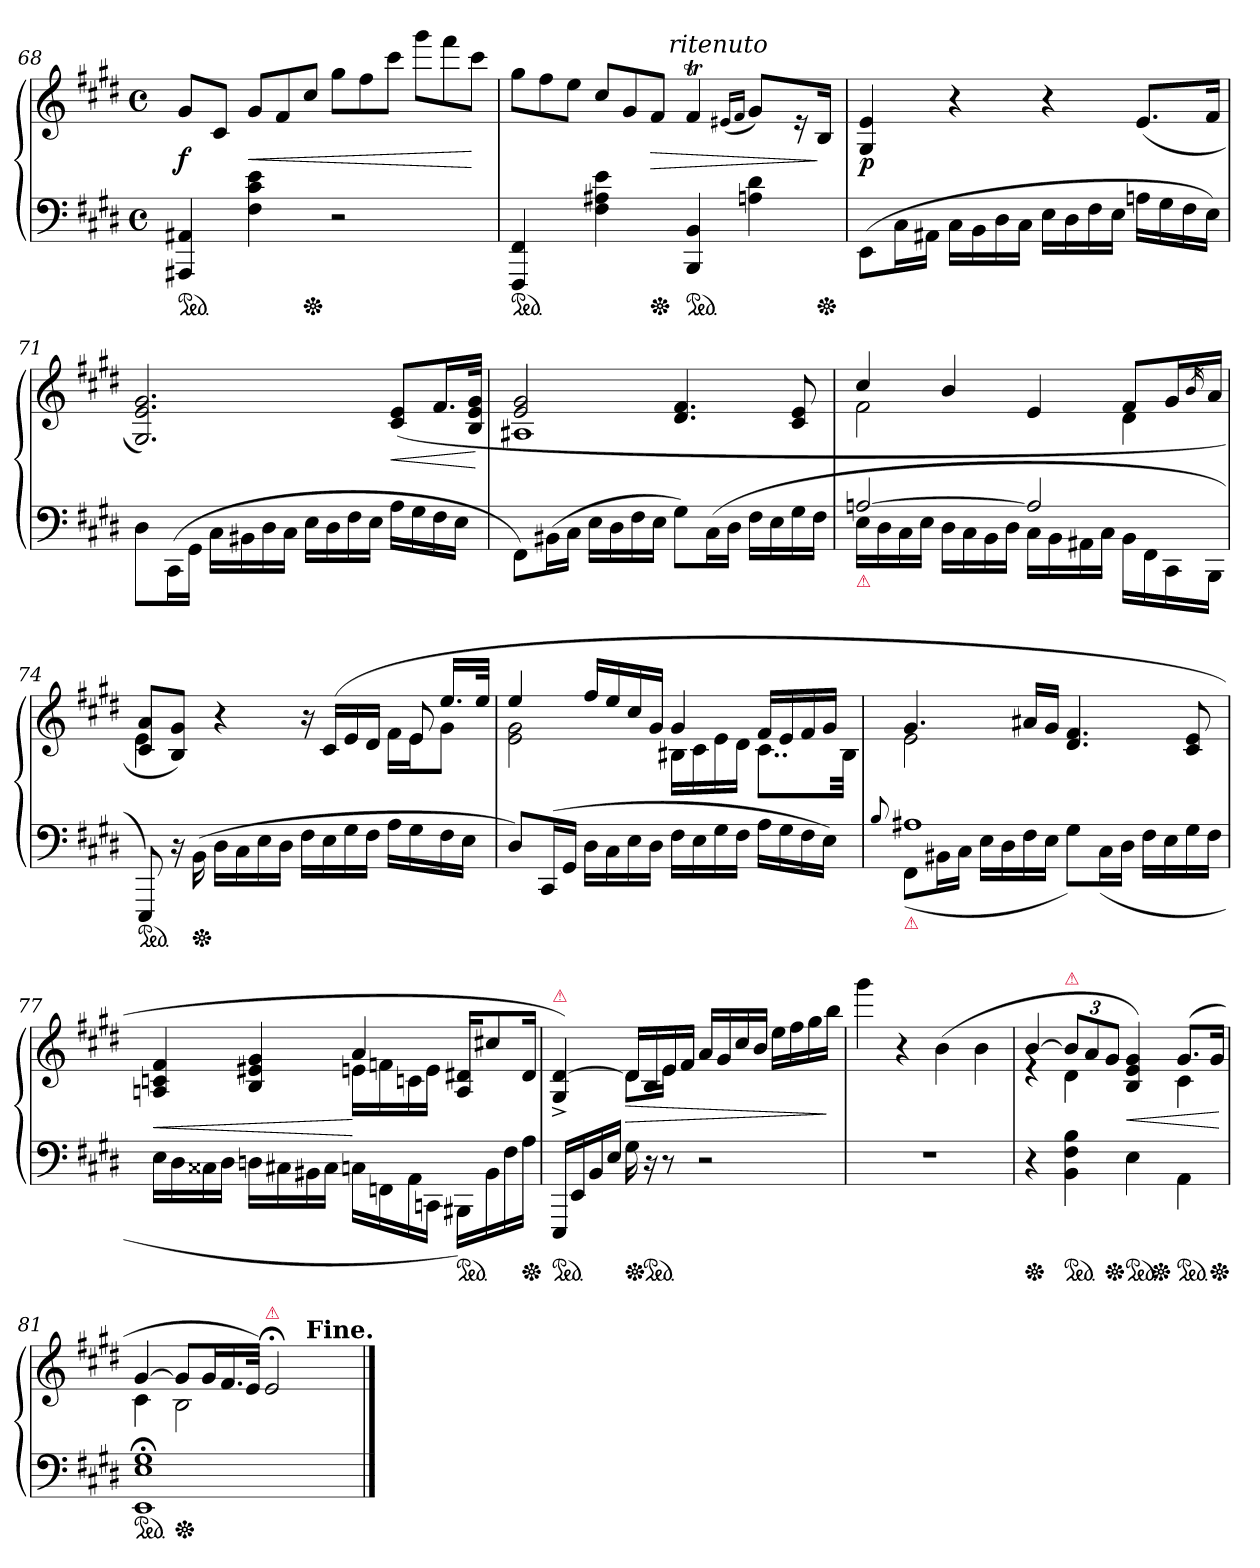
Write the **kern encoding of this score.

**kern	**kern	**dynam
*part1	*part1	*part1
*staff2	*staff1	*staff1/2
*clefF4	*clefG2	*
*k[f#c#g#d#]	*k[f#c#g#d#]	*
*E:	*E:	*
*M4/4	*M4/4	*
*met(c)	*met(c)	*
*ped	*	*
=68	=68	=68
4AAA#X 4AA#X	8g#L	f
.	8c#J	.
*	*Xtuplet	*
4F# 4c# 4e	12g#L	<
.	12f#	.
*Xped	*	*
.	12cc#J	.
2r	12gg#L	.
.	12ff#	.
.	12ccc#J	.
.	12ggg#L	.
.	12fff#	.
.	12ccc#J	[
=69	=69	=69
*	*^	*
*ped	*	*	*
4FFF# 4FF#	12gg#L	3ryy	.
.	12ff#	.	.
.	12eeJ	.	.
4F# 4A#X 4e	12cc#L	.	.
.	12g#	12.ryy	.
*Xped	*	*	*
.	12f#J	.	>
!	!	!LO:TX:a:i:t=ritenuto	!
.	.	3ryy	.
*ped	*	*	*
4BBB 4BB	4f#T	.	.
.	(<16qe#X/LL	.	.
.	16qf#/JJ	.	.
4An 4d#	8g#L)	.	.
.	.	6ryy	.
.	16r	.	.
*Xped	*	*	*
.	16BJk	.	]
.	.	24ryy	.
=70	=70	=70	=70
!	!LO:TX:a:t=in tempo	!	!
*	*v	*v	*
(>8EE\L	4G#/ 4e/	p
16C#\L	.	.
16AA#X\JJ	.	.
16C#\LL	4r	.
16BB	.	.
16D#	.	.
16C#JJ	.	.
16ELL	4r	.
16D#	.	.
16F#	.	.
16EJJ	.	.
16AnLL	(>8.eL	.
16G#	.	.
16F#	.	.
16EJJ)	16f#Jk	.
=71	=71	=71
8D#\L	2.G#/ 2.e/ 2.g#/)	.
(>16CC#\L	.	.
16GG#\JJ	.	.
16C#\LL	.	.
16BB#X\	.	.
16D#\	.	.
16C#\JJ	.	.
16E\LL	.	.
16D#\	.	.
16F#\	.	.
16E\JJ	.	.
16ALL	(>8c# 8eL	<
16G#	.	.
16F#	16.f#L	.
16EJJ	.	.
.	32B 32e 32g#JJk	.
.	.	[
=72	=72	=72
*	*^	*
8FF#\L)	2e 2g#	1A#X	.
(>16BB#XL	.	.	.
16C#JJ	.	.	.
16ELL	.	.	.
16D#	.	.	.
16F#	.	.	.
16EJJ	.	.	.
8G#L)	4.d# 4.f#	.	.
(>16C#L	.	.	.
16D#JJ	.	.	.
16F#LL	.	.	.
16E	.	.	.
16G#	8c# 8e	.	.
16F#JJ	.	.	.
=73	=73	=73	=73
*^	*	*	*
!LO:TX:b:color=crimson:t=⚠	!	!	!	!
[2An	16ELL	4cc#	2f#	.
.	16D#	.	.	.
.	16C#	.	.	.
.	16EJJ	.	.	.
.	16D#LL	4b	.	.
.	16C#	.	.	.
.	16BB	.	.	.
.	16D#JJ	.	.	.
2A]	16C#LL	4e	4rcyy	.
.	16BB	.	.	.
.	16AA#X	.	.	.
.	16C#JJ	.	.	.
.	16BBLL	8f#L	4d#	.
.	16FF#	.	.	.
.	16CC#	16g#L	.	.
.	.	16qb/	.	.
.	16BBBJJ	16aJJ	.	.
*v	*v	*	*	*
=74	=74	=74	=74
*	*	*^	*
*ped	*	*	*	*
8EEE)	8c# 8aL	4e\	2.ryy	.
16r	8B 8g#J)	.	.	.
*Xped	*	*	*	*
(>16BB\	.	.	.	.
16D#LL	2ryy	4r	.	.
16C#	.	.	.	.
16E	.	.	.	.
16D#JJ	.	.	.	.
16F#LL	.	16r	.	.
16E	.	(>16c#/LL	.	.
16G#	.	16e/	.	.
16F#JJ	.	16d#/JJ	.	.
16ALL	8ryy	16f#\LL	16ryy	.
16G#	.	16e\J	8e/	.
16F#	16.eeLL	8g#\J	.	.
16EJJ	.	.	16ryy	.
.	32eeJJk	.	.	.
*	*	*v	*v	*
=75	=75	=75	=75
8D#L)	4ee	2e 2g#	.
(<16CC#L	.	.	.
16GG#JJ	.	.	.
16D#LL	16ff#LL	.	.
16C#	16ee	.	.
16E	16cc#	.	.
16D#JJ	16g#JJ	.	.
16F#LL	4g#	16B#XLL	.
16E	.	16c#	.
16G#	.	16e	.
16F#JJ	.	16d#JJ	.
16ALL	16f#LL	8..c#L	.
16G#	16e	.	.
16F#	16f#	.	.
16EJJ)	16g#JJ	.	.
.	.	32B#Jkk	.
=76	=76	=76	=76
8qqB/	.	.	.
*^	*	*	*
!LO:TX:b:color=crimson:t=⚠	!	!	!	!
1A#X	(>8FF#L	4.g#	2e	.
.	16BB#XL	.	.	.
.	16C#JJ	.	.	.
.	16ELL	.	.	.
.	16D#	.	.	.
.	16F#	16a#XLL	.	.
.	16EJJ	16g#JJ	.	.
.	8G#L)	4.d# 4.f#	2ryy	.
.	(>16C#L	.	.	.
.	16D#JJ	.	.	.
.	16F#LL	.	.	.
.	16E	.	.	.
.	16G#	8c# 8e	.	.
.	16F#JJ	.	.	.
=77	=77	=77	=77	=77
!LO:TX:b:color=crimson:t=⚠	!	!	!	!
*v	*v	*	*	*
16E\LL	4An/ 4cn/ 4f#/	2rDyy	<
16D#\	.	.	.
16C##X\	.	.	.
16D#\JJ	.	.	.
16Dn\LL	4B 4e#X 4g#	.	.
16C#X	.	.	.
16BB#X	.	.	.
16C#JJ	.	.	.
16Cn\LL	4a	16enLL	[
16FFn	.	16fn	.
16AA	.	16cn	.
16CCnJJ	.	16eJJ	.
*ped	*	*	*
16BBB#X\LL)	16A/ 16d#X/KL	4rDyy	.
16BB#	8cc#X	.	.
16F#	.	.	.
*Xped	*	*	*
16AJJ	16d#Jk	.	.
=78	=78	=78	=78
!	!LO:TX:a:color=crimson:t=⚠	!	!
*ped	*	*	*
16EEELL	4G#^> [4d#^>)	4rDyy	.
16EE	.	.	.
16BB	.	.	.
16EJJ	.	.	.
*Xped	*	*	*
16G#	16d#LL]	8d#L	>
*ped	*	*	*
16r	16B/	.	.
8r	16e	16eJk	.
.	16f#JJ	16rFyy	.
2r	16aLL	2rFyy	.
.	16g#	.	.
.	16cc#	.	.
.	16bJJ	.	.
.	16ee\LL	.	.
.	16ff#	.	.
.	16gg#	.	.
.	16bbJJ	.	]
*	*v	*v	*
=79	=79	=79
1r	4ggg#	.
.	4r	.
.	(>4b	.
.	4b	.
=80	=80	=80
*	*^	*
*Xped	*	*	*
*	*	*^	*
4r	[4b	4re	2ryy	.
*	*tuplet	*	*	*
!	!LO:TX:a:color=crimson:t=⚠	!	!	!
!LO:TX:b:color=crimson:t=⚠	!	!	!	!
*ped	*	*	*	*
4BB\ 4F#\ 4B\	12bL]	4d#	.	.
.	12a	.	.	.
*Xped	*	*	*	*
.	12g#J	.	.	.
*ped	*	*	*	*
4E\	4B/ 4e/ 4g#/)	4rFyy	8ryy	<
*Xped	*	*	*	*
.	.	.	4.ryy	.
*ped	*	*	*	*
4AA\	(>8.g#L	4c#	.	.
*Xped	*	*	*	*
.	16g#Jk	.	.	.
.	.	.	.	[
=81	=81	=81	=81	=81
!LO:TX:b:color=crimson:t=⚠	!	!	!	!
*	*	*v	*v	*
*ped	*	*	*
1EE; 1E; 1G#;	[4g#	4c#	.
*Xped	*	*	*
.	8g#L]	2B	.
*	*Xtuplet	*	*
.	24g#L	.	.
.	24.f#	.	.
.	48eJJk)	.	.
!	!LO:TX:a:B:color=crimson:t=⚠	!	!
.	2e;<	.	.
!	!	!LO:TX:a:B:t=Fine.	!
.	.	4ryy	.
*	*v	*v	*
==	==	==
*-	*-	*-
